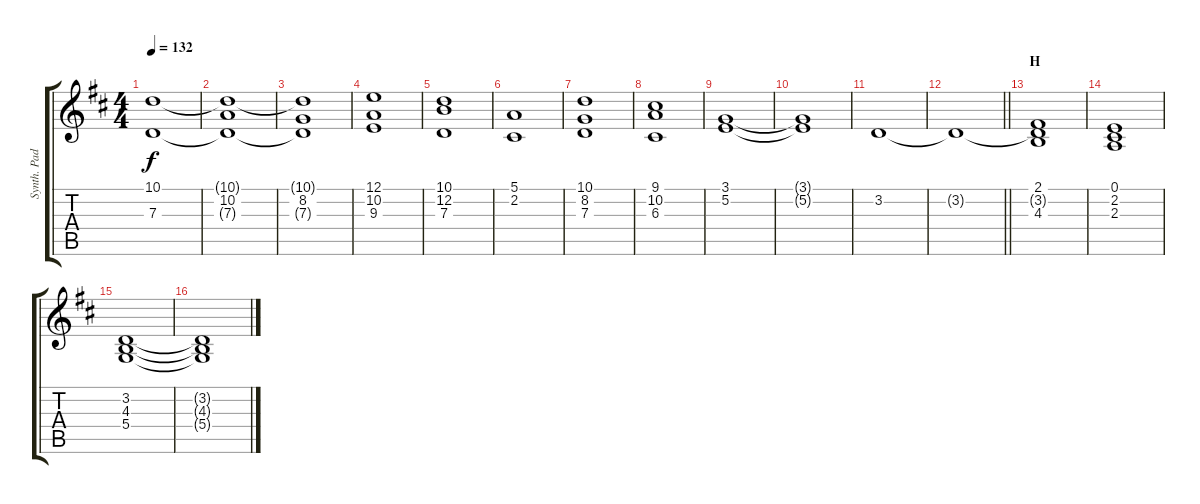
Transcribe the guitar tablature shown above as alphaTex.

\track ("Synth. Pad III" "Synth. Pad") {instrument pad2warm}
\staff {score tabs}
\tuning (E4 B3 G3 D3 A2 E2) {hide}
\ts (4 4)
\tempo 132
\clef g2
\ks d
(10.1 7.3).1{dy f} |
(10.1{t} 10.2 7.3{t}).1 |
(10.1{t} 8.2 7.3{t}).1 |
(12.1 10.2 9.3).1 |
(10.1 12.2 7.3).1 |
(5.1 2.2).1 |
(10.1 8.2 7.3).1 |
(9.1 10.2 6.3).1 |
(3.1 5.2).1 |
(3.1{t} 5.2{t}).1 |
3.2.1 |
\barLineRight lightlight
3.2{t}.1 |
\section ("" "H")
(2.1 3.2{t} 4.3).1 |
(0.1 2.2 2.3).1 |
(3.2 4.3 5.4).1 |
(3.2{t} 4.3{t} 5.4{t}).1
